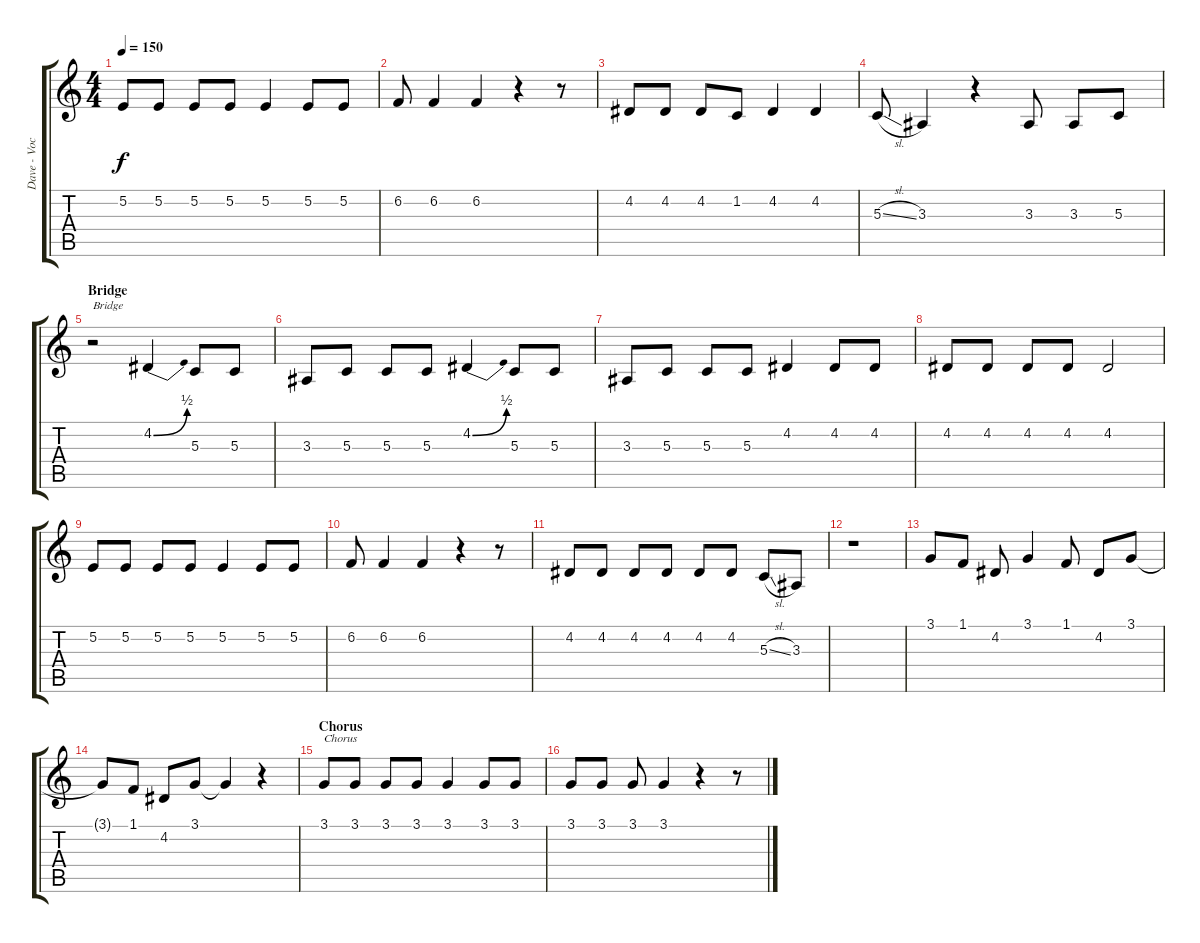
\track ("Dave - Vocals" "Dave - Voc") {instrument lead5charang}
\staff {score tabs}
\tuning (E4 B3 G3 D3 A2 E2) {hide}
\ts (4 4)
\tempo 150
\clef g2
\ks c
5.2.8{dy f} 5.2.8 5.2.8 5.2.8 5.2.4 5.2.8 5.2.8 |
6.2.8 6.2.4 6.2.4 r.4 r.8 |
4.2.8 4.2.8 4.2.8 1.2.8 4.2.4 4.2.4 |
5.3{sl}.8 3.3.4 r.4 3.3.8 3.3.8 5.3.8 |
\section ("" "Bridge")
r.2{txt "Bridge"} 4.2{be (bend 0 0 60 2)}.4 5.3.8 5.3.8 |
3.3.8 5.3.8 5.3.8 5.3.8 4.2{be (bend 0 0 60 2)}.4 5.3.8 5.3.8 |
3.3.8 5.3.8 5.3.8 5.3.8 4.2.4 4.2.8 4.2.8 |
4.2.8 4.2.8 4.2.8 4.2.8 4.2.2 |
5.2.8 5.2.8 5.2.8 5.2.8 5.2.4 5.2.8 5.2.8 |
6.2.8 6.2.4 6.2.4 r.4 r.8 |
4.2.8 4.2.8 4.2.8 4.2.8 4.2.8 4.2.8 5.3{sl}.8 3.3.8 |
r.1 |
3.1.8 1.1.8 4.2.8 3.1.4 1.1.8 4.2.8 3.1.8 |
3.1{t}.8 1.1.8 4.2.8 3.1.8 3.1{t}.4 r.4 |
\section ("" "Chorus")
3.1.8{txt "Chorus"} 3.1.8 3.1.8 3.1.8 3.1.4 3.1.8 3.1.8 |
3.1.8 3.1.8 3.1.8 3.1.4 r.4 r.8
